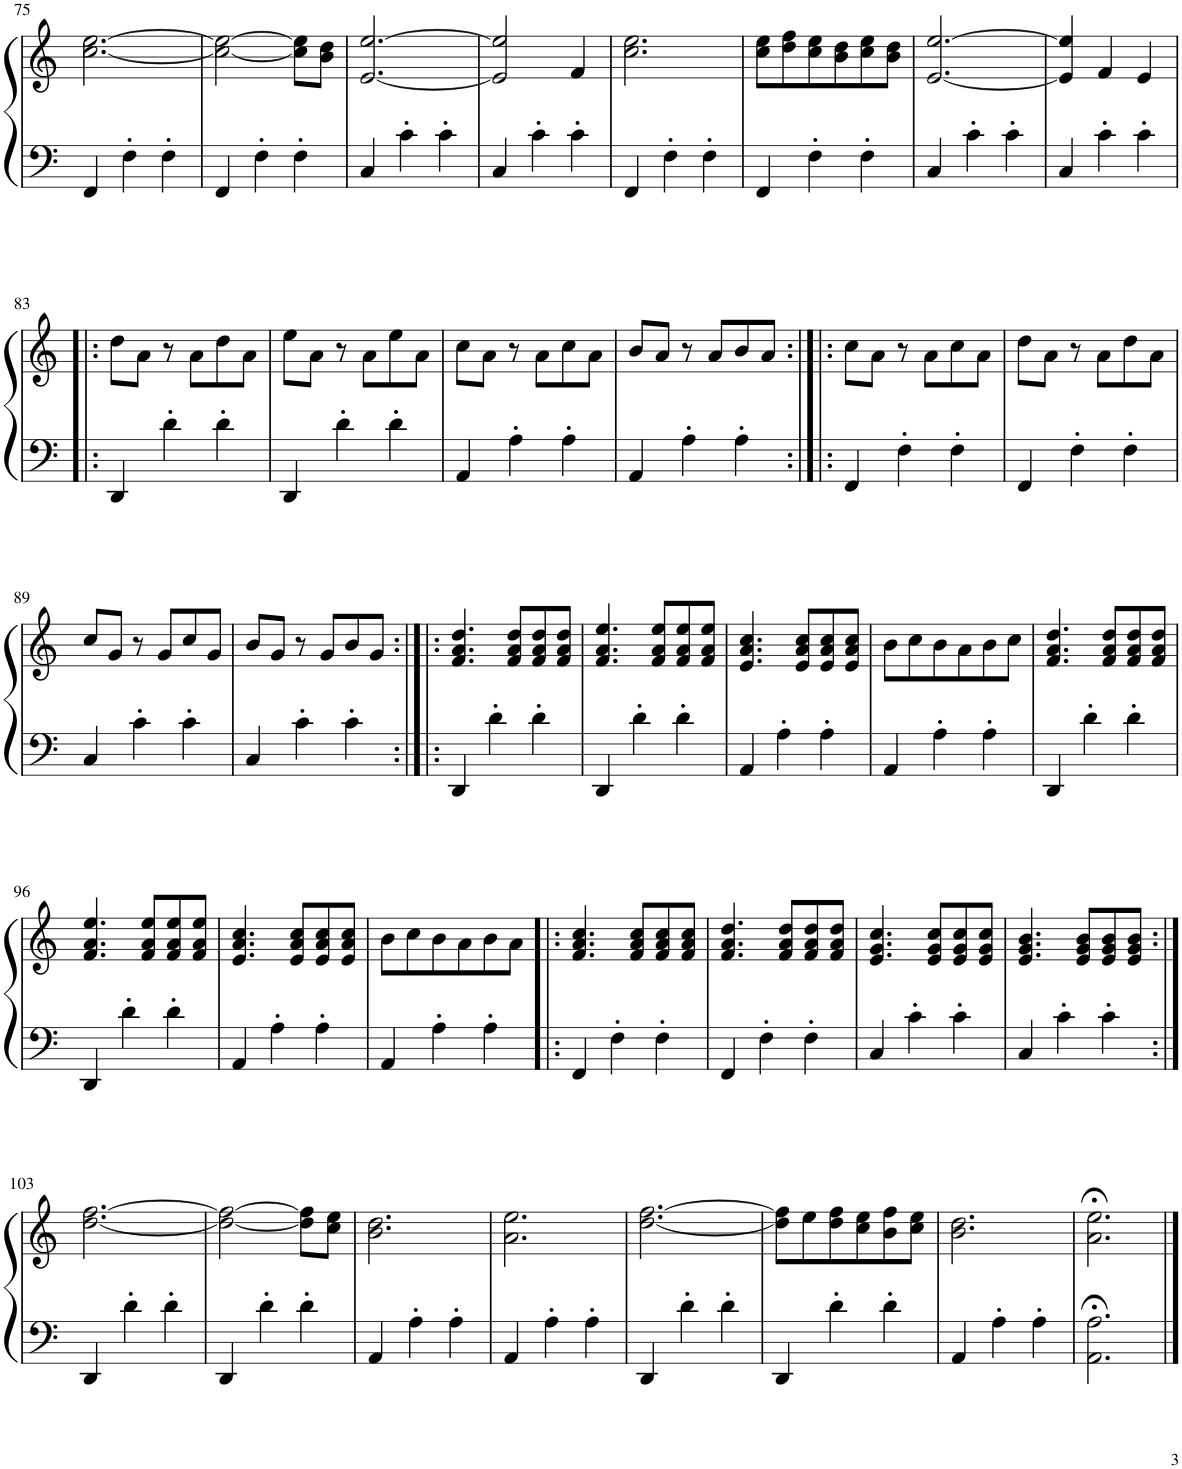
**kern	**kern
*part1	*part1
*staff2	*staff1
*I"Accordion	*
*I'Acc.	*
!!LO:PB:g=z
*clefF4	*clefG2
*k[]	*k[]
*M3/4	*M3/4
=75	=75
4FF/	[2.cc\ [2.ee\
4F'\	.
4F'\	.
=76	=76
4FF/	2cc\_ 2ee\_
4F'\	.
4F'\	8cc\] 8ee\]L
.	8b\ 8dd\J
=77	=77
4C/	[2.e/ [2.ee/
4c'\	.
4c'\	.
=78	=78
4C/	2e/] 2ee/]
4c'\	.
4c'\	4f/
=79	=79
4FF/	2.cc\ 2.ee\
4F'\	.
4F'\	.
=80	=80
4FF/	8cc\ 8ee\L
.	8dd\ 8ff\
4F'\	8cc\ 8ee\
.	8b\ 8dd\
4F'\	8cc\ 8ee\
.	8b\ 8dd\J
=81	=81
4C/	[2.e/ [2.ee/
4c'\	.
4c'\	.
=82	=82
4C/	4e/] 4ee/]
4c'\	4f/
4c'\	4e/
!!LO:LB:g=z
=83!|:	=83!|:
4DD/	8dd\L
.	8a\J
4d'\	8r
.	8a\L
4d'\	8dd\
.	8a\J
=84	=84
4DD/	8ee\L
.	8a\J
4d'\	8r
.	8a\L
4d'\	8ee\
.	8a\J
=85	=85
4AA/	8cc\L
.	8a\J
4A'\	8r
.	8a\L
4A'\	8cc\
.	8a\J
=86	=86
4AA/	8b/L
.	8a/J
4A'\	8r
.	8a/L
4A'\	8b/
.	8a/J
=87:|!|:	=87:|!|:
4FF/	8cc\L
.	8a\J
4F'\	8r
.	8a\L
4F'\	8cc\
.	8a\J
=88	=88
4FF/	8dd\L
.	8a\J
4F'\	8r
.	8a\L
4F'\	8dd\
.	8a\J
!!LO:LB:g=z
=89	=89
4C/	8cc/L
.	8g/J
4c'\	8r
.	8g/L
4c'\	8cc/
.	8g/J
=90	=90
4C/	8b/L
.	8g/J
4c'\	8r
.	8g/L
4c'\	8b/
.	8g/J
=91:|!|:	=91:|!|:
4DD/	4.f/ 4.a/ 4.dd/
4d'\	.
.	8f/ 8a/ 8dd/L
4d'\	8f/ 8a/ 8dd/
.	8f/ 8a/ 8dd/J
=92	=92
4DD/	4.f/ 4.a/ 4.ee/
4d'\	.
.	8f/ 8a/ 8ee/L
4d'\	8f/ 8a/ 8ee/
.	8f/ 8a/ 8ee/J
=93	=93
4AA/	4.e/ 4.a/ 4.cc/
4A'\	.
.	8e/ 8a/ 8cc/L
4A'\	8e/ 8a/ 8cc/
.	8e/ 8a/ 8cc/J
=94	=94
4AA/	8b\L
.	8cc\
4A'\	8b\
.	8a\
4A'\	8b\
.	8cc\J
=95	=95
4DD/	4.f/ 4.a/ 4.dd/
4d'\	.
.	8f/ 8a/ 8dd/L
4d'\	8f/ 8a/ 8dd/
.	8f/ 8a/ 8dd/J
!!LO:LB:g=z
=96	=96
4DD/	4.f/ 4.a/ 4.ee/
4d'\	.
.	8f/ 8a/ 8ee/L
4d'\	8f/ 8a/ 8ee/
.	8f/ 8a/ 8ee/J
=97	=97
4AA/	4.e/ 4.a/ 4.cc/
4A'\	.
.	8e/ 8a/ 8cc/L
4A'\	8e/ 8a/ 8cc/
.	8e/ 8a/ 8cc/J
=98	=98
4AA/	8b\L
.	8cc\
4A'\	8b\
.	8a\
4A'\	8b\
.	8a\J
=99!|:	=99!|:
4FF/	4.f/ 4.a/ 4.cc/
4F'\	.
.	8f/ 8a/ 8cc/L
4F'\	8f/ 8a/ 8cc/
.	8f/ 8a/ 8cc/J
=100	=100
4FF/	4.f/ 4.a/ 4.dd/
4F'\	.
.	8f/ 8a/ 8dd/L
4F'\	8f/ 8a/ 8dd/
.	8f/ 8a/ 8dd/J
=101	=101
4C/	4.e/ 4.g/ 4.cc/
4c'\	.
.	8e/ 8g/ 8cc/L
4c'\	8e/ 8g/ 8cc/
.	8e/ 8g/ 8cc/J
=102	=102
4C/	4.e/ 4.g/ 4.b/
4c'\	.
.	8e/ 8g/ 8b/L
4c'\	8e/ 8g/ 8b/
.	8e/ 8g/ 8b/J
!!LO:LB:g=z
=103:|!	=103:|!
4DD/	[2.dd\ [2.ff\
4d'\	.
4d'\	.
=104	=104
4DD/	2dd\_ 2ff\_
4d'\	.
4d'\	8dd\] 8ff\]L
.	8cc\ 8ee\J
=105	=105
4AA/	2.b\ 2.dd\
4A'\	.
4A'\	.
=106	=106
4AA/	2.a\ 2.ee\
4A'\	.
4A'\	.
=107	=107
4DD/	[2.dd\ [2.ff\
4d'\	.
4d'\	.
=108	=108
4DD/	8dd\] 8ff\]L
.	8ee\
4d'\	8dd\ 8ff\
.	8cc\ 8ee\
4d'\	8b\ 8ff\
.	8cc\ 8ee\J
=109	=109
4AA/	2.b\ 2.dd\
4A'\	.
4A'\	.
=110	=110
2.AA\;< 2.A\;<	2.a\;< 2.ee\;<
==	==
*-	*-
